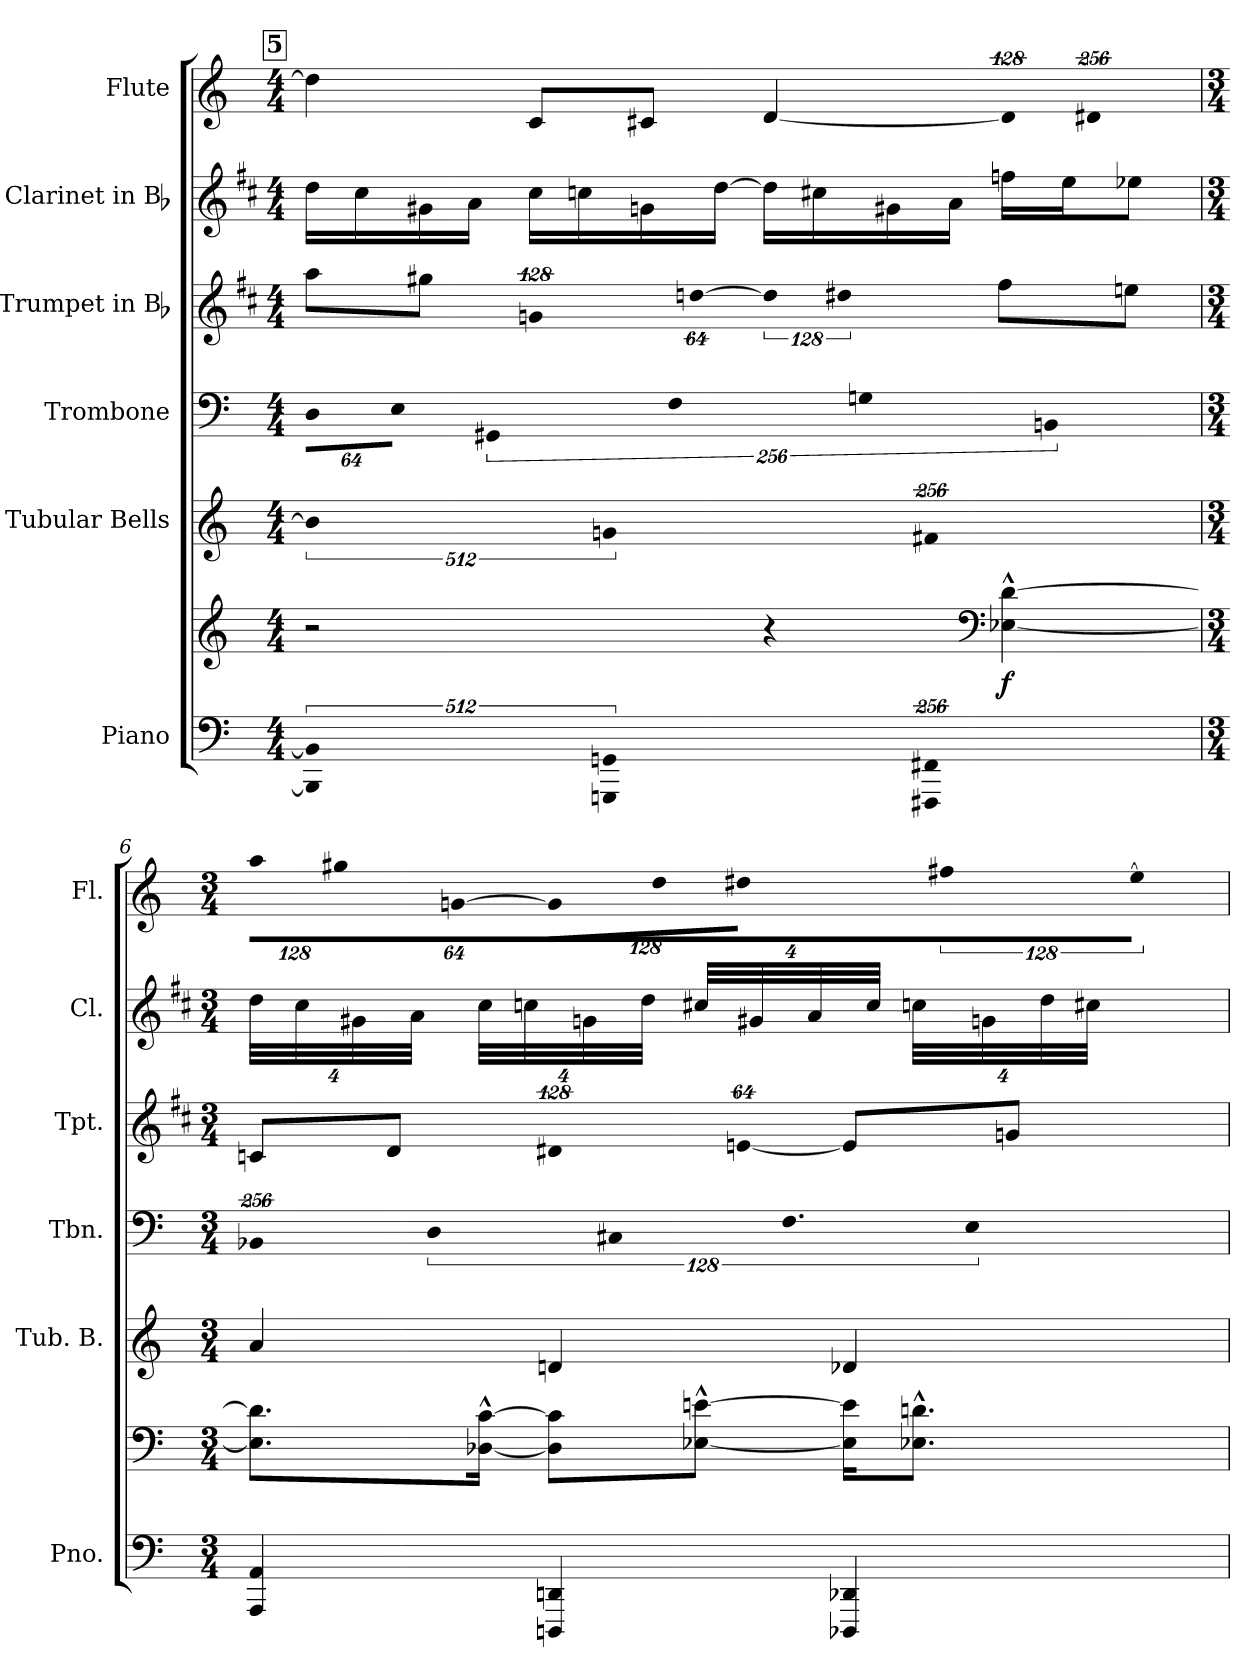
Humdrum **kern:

**kern	**kern	**dynam	**kern	**kern	**kern	**kern	**kern
*part6	*part6	*part6	*part5	*part4	*part3	*part2	*part1
*staff7	*staff6	*staff6/7	*staff5	*staff4	*staff3	*staff2	*staff1
*I"Piano	*	*	*I"Tubular Bells	*I"Trombone	*I"Trumpet in Bb	*I"Clarinet in Bb	*I"Flute
*I'Pno.	*	*	*I'Tub. B.	*I'Tbn.	*I'Tpt.	*I'Cl.	*I'Fl.
*clefF4	*clefG2	*	*clefG2	*clefF4	*clefG2	*clefG2	*clefG2
*	*	*	*	*	*ITrd1c2	*ITrd1c2	*
*k[]	*k[]	*	*k[]	*k[]	*k[]	*k[]	*k[]
*C:	*C:	*	*C:	*C:	*C:	*C:	*C:
*M4/4	*M4/4	*	*M4/4	*M4/4	*M4/4	*M4/4	*M4/4
!!LO:REH:place=s1:B:color=#000000:enc=box:fs=14.284:t=5
=5	=5	=5	=5	=5	=5	=5	=5
!LO:N:vis=2	!	!	!LO:N:vis=2	!LO:N:vis=8	!	!	!
1024%341BBBi/] 1024%341BBi]	2r	.	1024%341bi\]	512%51Di\L	8ggi\L	16cci\LL	4ddi\]
.	.	.	.	.	.	16bi\	.
!	!	!	!	!LO:N:vis=8	!	!	!
.	.	.	.	512%51Ei\J	.	.	.
.	.	.	.	.	8ff#Xi\J	16f#Xi\	.
.	.	.	.	.	.	16gi\JJ	.
!	!	!	!	!LO:N:vis=4	!	!	!
.	.	.	.	1024%205GG#Xi/	.	.	.
!	!	!	!	!	!LO:N:vis=4	!	!
.	.	.	.	.	512%85fni/	16bi\LL	8ci/L
.	.	.	.	.	.	16b-Xi\	.
!LO:N:vis=2	!	!	!LO:N:vis=2	!	!	!	!
1024%341GGGni/ 1024%341GGni	.	.	1024%341gni/	.	.	.	.
.	.	.	.	.	.	16fni\	8c#Xi/J
!	!	!	!	!LO:N:vis=4	!	!	!
.	.	.	.	1024%205Fi\	.	.	.
!	!	!	!	!	!LO:N:vis=8	!	!
.	.	.	.	.	[>512%43ccni\	.	.
.	.	.	.	.	.	[>16cci\JJ	.
!	!	!	!	!	!LO:N:vis=8	!	!
.	4r	.	.	.	1024%85cci\]	16cci\LL]	[<4di/
.	.	.	.	.	.	16bni\	.
!	!	!	!	!	!LO:N:vis=4	!	!
.	.	.	.	.	1024%171cc#Xi\	.	.
!	!	!	!	!LO:N:vis=4	!	!	!
.	.	.	.	1024%205Gni\	.	.	.
.	.	.	.	.	.	16f#Xi\	.
!LO:N:vis=2	!	!	!LO:N:vis=2	!	!	!	!
512%171FFF#Xi/ 512%171FF#Xi	.	.	512%171f#Xi/	.	.	.	.
.	.	.	.	.	.	16gi\JJ	.
*	*clefF4	*	*	*	*	*	*
!	!	!	!	!	!	!	!LO:N:vis=8
.	[<4E-Xi\^^ [>4di^^	f	.	.	8eei\L	16ee-Xi\LL	1024%85di/]
!	!	!	!	!LO:N:vis=4	!	!	!
.	.	.	.	1024%205BBni/	.	.	.
.	.	.	.	.	.	16ddi\J	.
!	!	!	!	!	!	!	!LO:N:vis=4
.	.	.	.	.	.	.	1024%171d#Xi/
.	.	.	.	.	8ddni\J	8dd-Xi\J	.
=6	=6	=6	=6	=6	=6	=6	=6
*M3/4	*M3/4	*	*M3/4	*M3/4	*M3/4	*M3/4	*M3/4
!	!	!	!	!LO:N:vis=4	!	!	!
*	*	*	*	*	*	*	*Xbrackettup
!	!	!	!	!	!	!	!LO:N:vis=8
4AAAi/ 4AAi	8.E-i\] 8.di]L	.	4ai/	1024%153BB-Xi/	8B-Xi/L	64%3cci\LL	1024%85aai\L
.	.	.	.	.	.	64%3bi\	.
!	!	!	!	!	!	!	!LO:N:vis=8
.	.	.	.	.	.	.	1024%85gg#Xi\
.	.	.	.	.	.	64%3f#Xi\	.
.	.	.	.	.	8ci/J	.	.
.	.	.	.	.	.	64%3gi\JJ	.
!	!	!	!	!LO:N:vis=4	!	!	!
.	.	.	.	512%77Di\	.	.	.
!	!	!	!	!	!	!	!LO:N:vis=8
.	.	.	.	.	.	.	[>512%43gni\J
.	[<16D-Xi\^^ [>16ci^^Jk	.	.	.	.	64%3bi\LL	.
.	.	.	.	.	.	64%3b-Xi\	.
!	!	!	!	!	!LO:N:vis=4	!	!LO:N:vis=8
4DDDni/ 4DDni	8D-i\] 8ci]L	.	4dni/	.	512%85c#Xi/	.	1024%85gi\L]
.	.	.	.	.	.	64%3fni\	.
!	!	!	!	!LO:N:vis=4	!	!	!
.	.	.	.	1024%153C#Xi/	.	.	.
.	.	.	.	.	.	64%3cci\JJ	.
!	!	!	!	!	!	!	!LO:N:vis=8
.	.	.	.	.	.	.	1024%85ddi\
.	[<8E-Xi\^^ [>8eni^^J	.	.	.	.	64%3bni/LL	.
!	!	!	!	!	!LO:N:vis=8	!	!LO:N:vis=8
.	.	.	.	.	[<512%43dni/	.	512%43dd#Xi\J
.	.	.	.	.	.	64%3f#Xi/	.
!	!	!	!	!LO:N:vis=4.	!	!	!
.	.	.	.	1024%231Fi\	.	.	.
.	.	.	.	.	.	64%3gi/	.
*	*	*	*	*	*	*	*brackettup
!	!	!	!	!	!	!	!LO:N:vis=4
4DDD-Xi/ 4DD-Xi	16E-i\] 16ei]KL	.	4d-Xi/	.	8di/L]	.	512%85ff#Xi\
.	.	.	.	.	.	64%3bi/JJ	.
.	8.E-Xi\^^ 8.dni^^J	.	.	.	.	64%3b-Xi\LL	.
.	.	.	.	.	.	64%3fni\	.
.	.	.	.	.	8fni/J	.	.
.	.	.	.	.	.	64%3cci\	.
!	!	!	!	!	!	!	!LO:N:vis=8
.	.	.	.	.	.	.	[>512%43eei\
!	!	!	!	!LO:N:vis=8	!	!	!
.	.	.	.	1024%77Ei\	.	.	.
.	.	.	.	.	.	64%3bni\JJ	.
=	=	=	=	=	=	=	=
*-	*-	*-	*-	*-	*-	*-	*-
